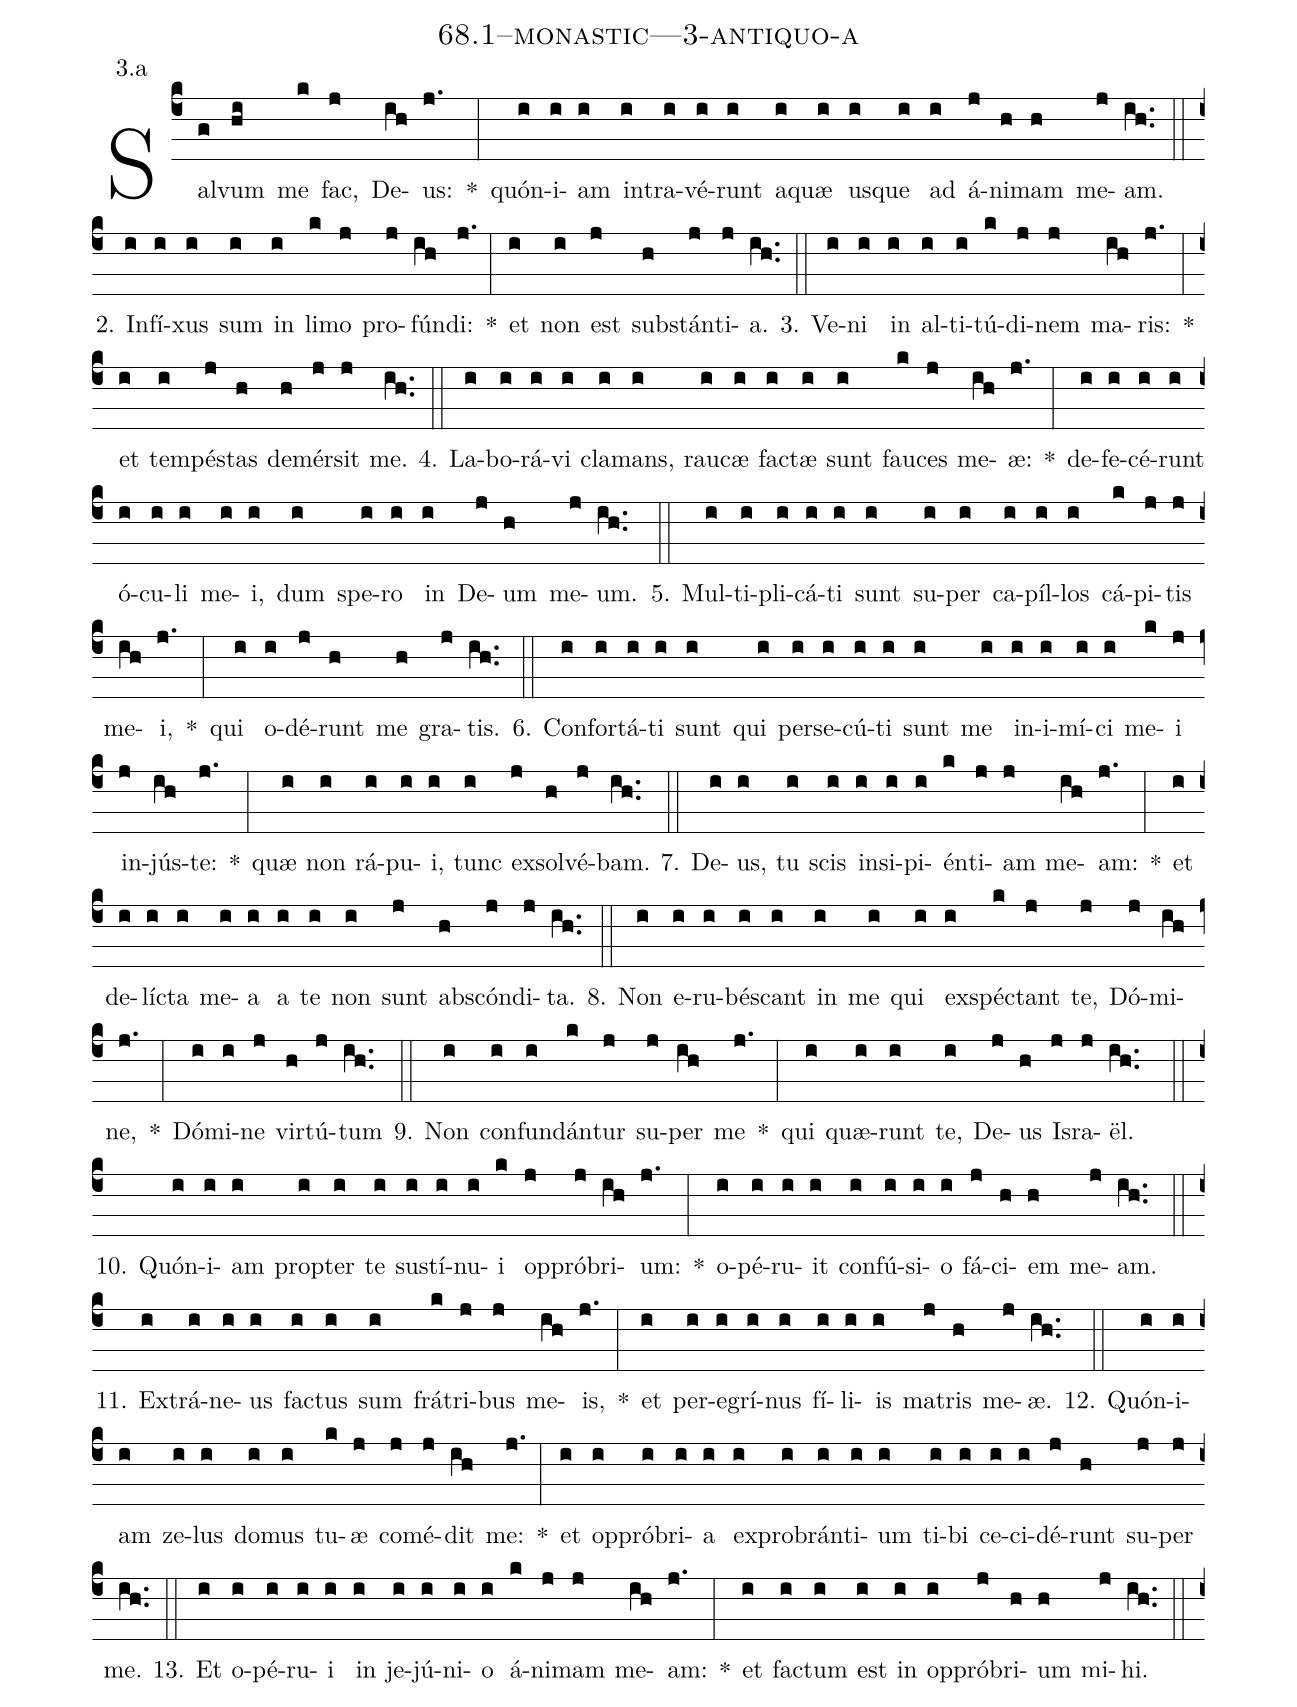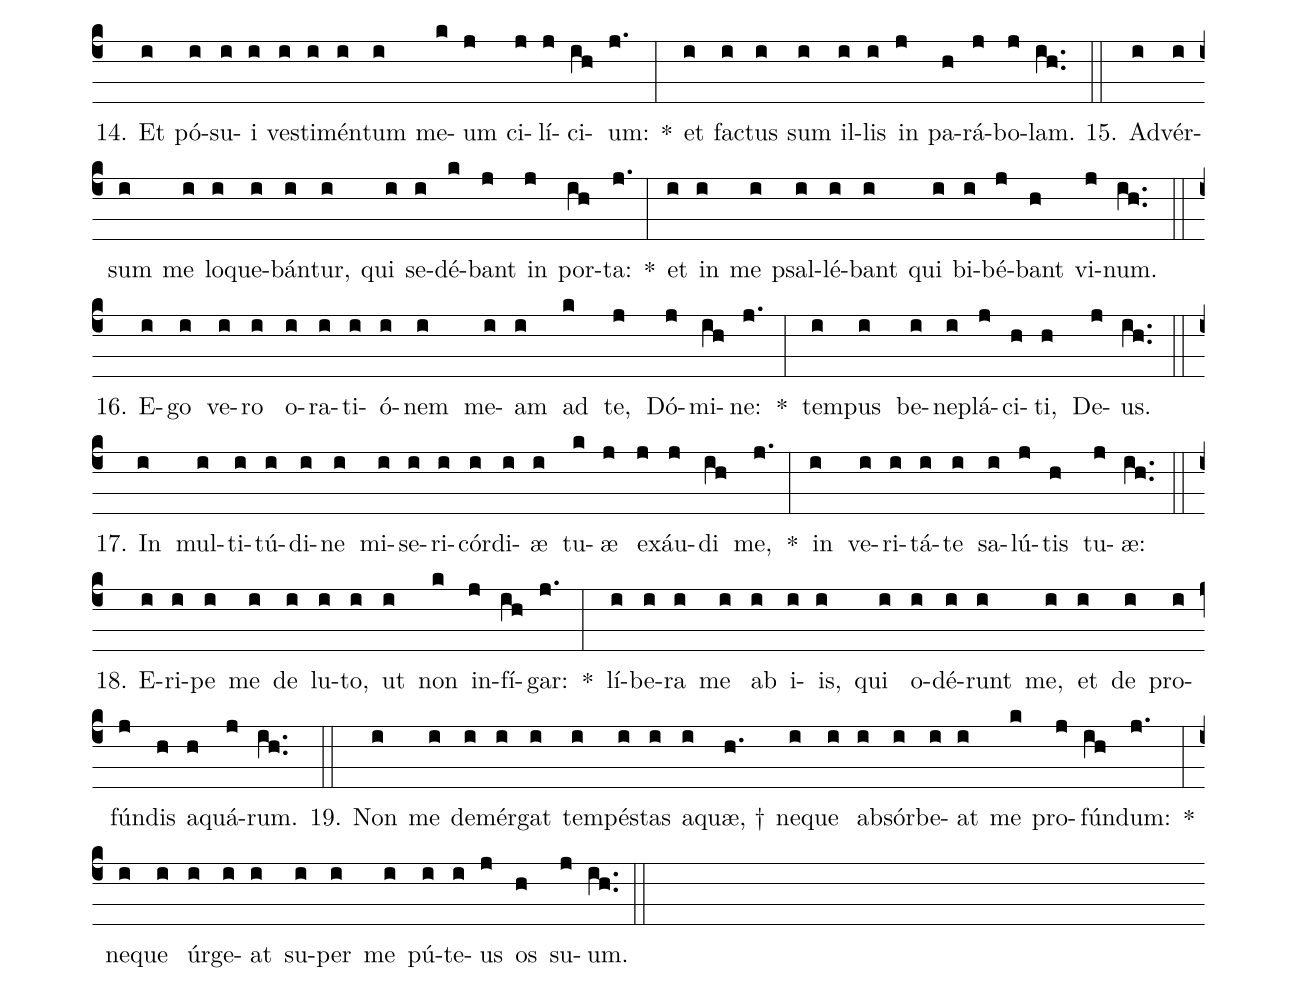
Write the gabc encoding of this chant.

name: 68.1--monastic---3-antiquo-a;
annotation: 3.a;
%%
(c4)Sal(g)vum(hi) me(k) fac,(j) De(ih)us:(j.) *(:) quón(i)i(i)am(i) in(i)tra(i)vé(i)runt(i) a(i)quæ(i) us(i)que(i) ad(i) á(j)ni(h)mam(h) me(j)am.(ih..) (::)
2. In(i)fí(i)xus(i) sum(i) in(i) li(k)mo(j) pro(j)fún(ih)di:(j.) *(:) et(i) non(i) est(j) sub(h)stán(j)ti(j)a.(ih..) (::)
3. Ve(i)ni(i) in(i) al(i)ti(i)tú(k)di(j)nem(j) ma(ih)ris:(j.) *(:) et(i) tem(i)pés(j)tas(h) de(h)mér(j)sit(j) me.(ih..) (::)
4. La(i)bo(i)rá(i)vi(i) cla(i)mans,(i) rau(i)cæ(i) fac(i)tæ(i) sunt(i) fau(k)ces(j) me(ih)æ:(j.) *(:) de(i)fe(i)cé(i)runt(i) ó(i)cu(i)li(i) me(i)i,(i) dum(i) spe(i)ro(i) in(i) De(j)um(h) me(j)um.(ih..) (::)
5. Mul(i)ti(i)pli(i)cá(i)ti(i) sunt(i) su(i)per(i) ca(i)píl(i)los(i) cá(k)pi(j)tis(j) me(ih)i,(j.) *(:) qui(i) o(i)dé(j)runt(h) me(h) gra(j)tis.(ih..) (::)
6. Con(i)for(i)tá(i)ti(i) sunt(i) qui(i) per(i)se(i)cú(i)ti(i) sunt(i) me(i) in(i)i(i)mí(i)ci(i) me(k)i(j) in(j)jús(ih)te:(j.) *(:) quæ(i) non(i) rá(i)pu(i)i,(i) tunc(i) ex(j)sol(h)vé(j)bam.(ih..) (::)
7. De(i)us,(i) tu(i) scis(i) in(i)si(i)pi(i)én(k)ti(j)am(j) me(ih)am:(j.) *(:) et(i) de(i)líc(i)ta(i) me(i)a(i) a(i) te(i) non(i) sunt(j) abs(h)cón(j)di(j)ta.(ih..) (::)
8. Non(i) e(i)ru(i)bés(i)cant(i) in(i) me(i) qui(i) ex(i)spéc(k)tant(j) te,(j) Dó(j)mi(ih)ne,(j.) *(:) Dó(i)mi(i)ne(j) vir(h)tú(j)tum(ih..) (::)
9. Non(i) con(i)fun(i)dán(k)tur(j) su(j)per(ih) me(j.) *(:) qui(i) quæ(i)runt(i) te,(i) De(j)us(h) Is(j)ra(j)ël.(ih..) (::)
10. Quón(i)i(i)am(i) prop(i)ter(i) te(i) sus(i)tí(i)nu(i)i(k) op(j)pró(j)bri(ih)um:(j.) *(:) o(i)pé(i)ru(i)it(i) con(i)fú(i)si(i)o(i) fá(j)ci(h)em(h) me(j)am.(ih..) (::)
11. Ex(i)trá(i)ne(i)us(i) fac(i)tus(i) sum(i) frá(k)tri(j)bus(j) me(ih)is,(j.) *(:) et(i) per(i)e(i)grí(i)nus(i) fí(i)li(i)is(i) ma(j)tris(h) me(j)æ.(ih..) (::)
12. Quón(i)i(i)am(i) ze(i)lus(i) do(i)mus(i) tu(k)æ(j) com(j)é(j)dit(ih) me:(j.) *(:) et(i) op(i)pró(i)bri(i)a(i) ex(i)pro(i)brán(i)ti(i)um(i) ti(i)bi(i) ce(i)ci(i)dé(j)runt(h) su(j)per(j) me.(ih..) (::)
13. Et(i) o(i)pé(i)ru(i)i(i) in(i) je(i)jú(i)ni(i)o(i) á(k)ni(j)mam(j) me(ih)am:(j.) *(:) et(i) fac(i)tum(i) est(i) in(i) op(i)pró(j)bri(h)um(h) mi(j)hi.(ih..) (::)
14. Et(i) pó(i)su(i)i(i) ves(i)ti(i)mén(i)tum(i) me(k)um(j) ci(j)lí(j)ci(ih)um:(j.) *(:) et(i) fac(i)tus(i) sum(i) il(i)lis(i) in(j) pa(h)rá(j)bo(j)lam.(ih..) (::)
15. Ad(i)vér(i)sum(i) me(i) lo(i)que(i)bán(i)tur,(i) qui(i) se(i)dé(k)bant(j) in(j) por(ih)ta:(j.) *(:) et(i) in(i) me(i) psal(i)lé(i)bant(i) qui(i) bi(i)bé(j)bant(h) vi(j)num.(ih..) (::)
16. E(i)go(i) ve(i)ro(i) o(i)ra(i)ti(i)ó(i)nem(i) me(i)am(i) ad(k) te,(j) Dó(j)mi(ih)ne:(j.) *(:) tem(i)pus(i) be(i)ne(i)plá(j)ci(h)ti,(h) De(j)us.(ih..) (::)
17. In(i) mul(i)ti(i)tú(i)di(i)ne(i) mi(i)se(i)ri(i)cór(i)di(i)æ(i) tu(k)æ(j) ex(j)áu(j)di(ih) me,(j.) *(:) in(i) ve(i)ri(i)tá(i)te(i) sa(i)lú(j)tis(h) tu(j)æ:(ih..) (::)
18. E(i)ri(i)pe(i) me(i) de(i) lu(i)to,(i) ut(i) non(k) in(j)fí(ih)gar:(j.) *(:) lí(i)be(i)ra(i) me(i) ab(i) i(i)is,(i) qui(i) o(i)dé(i)runt(i) me,(i) et(i) de(i) pro(i)fún(j)dis(h) a(h)quá(j)rum.(ih..) (::)
19. Non(i) me(i) de(i)mér(i)gat(i) tem(i)pés(i)tas(i) a(i)quæ, †(h.) ne(i)que(i) ab(i)sór(i)be(i)at(i) me(k) pro(j)fún(ih)dum:(j.) *(:) ne(i)que(i) úr(i)ge(i)at(i) su(i)per(i) me(i) pú(i)te(i)us(j) os(h) su(j)um.(ih..) (::)
